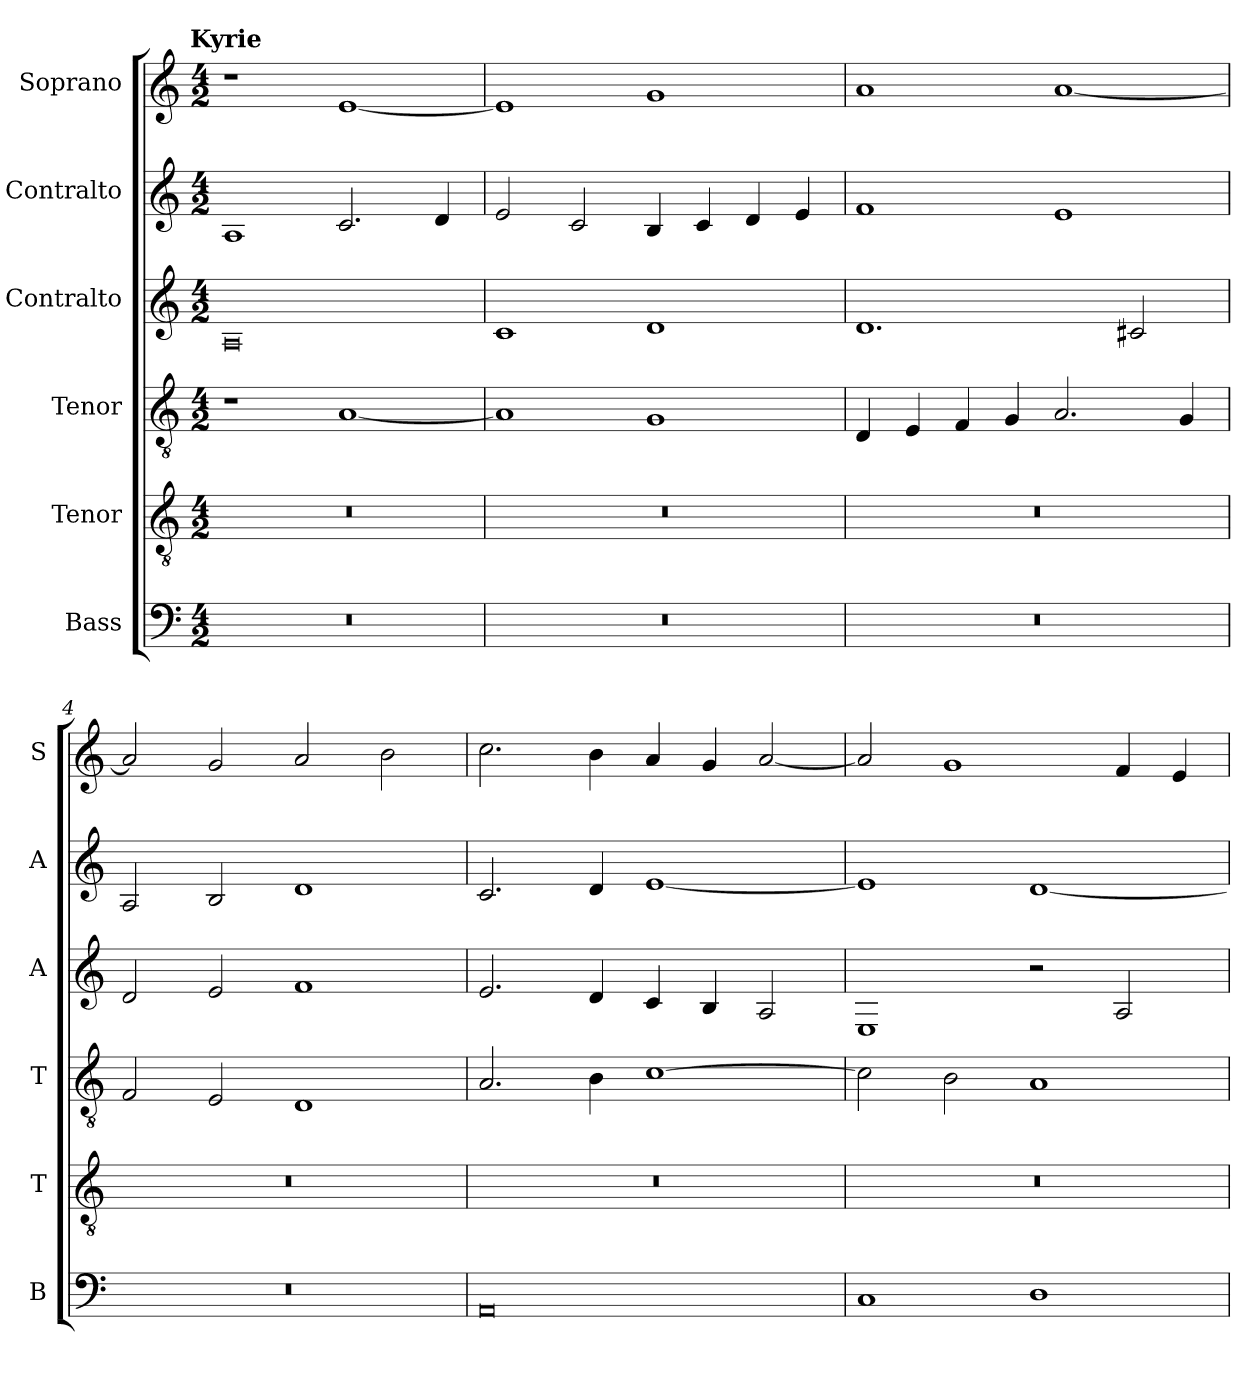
**kern	**kern	**kern	**kern	**kern	**kern
*part6	*part5	*part4	*part3	*part2	*part1
*staff6	*staff5	*staff4	*staff3	*staff2	*staff1
*I"Bass	*I"Tenor	*I"Tenor	*I"Contralto	*I"Contralto	*I"Soprano
*I'B	*I'T	*I'T	*I'A	*I'A	*I'S
*clefF4	*clefGv2	*clefGv2	*clefG2	*clefG2	*clefG2
*k[]	*k[]	*k[]	*k[]	*k[]	*k[]
*A:aeo	*A:aeo	*A:aeo	*A:aeo	*A:aeo	*A:aeo
!!LO:TX:omd:t=Kyrie
*M4/2	*M4/2	*M4/2	*M4/2	*M4/2	*M4/2
=1	=1	=1	=1	=1	=1
0r	0r	1r	0A	1A	1r
.	.	[1A	.	2.c	[1e
.	.	.	.	4d	.
=2	=2	=2	=2	=2	=2
0r	0r	1A]	1c	2e	1e]
.	.	.	.	2c	.
.	.	1G	1d	4B	1g
.	.	.	.	4c	.
.	.	.	.	4d	.
.	.	.	.	4e	.
=3	=3	=3	=3	=3	=3
0r	0r	4D	1.d	1f	1a
.	.	4E	.	.	.
.	.	4F	.	.	.
.	.	4G	.	.	.
.	.	2.A	.	1e	[1a
.	.	.	2c#X	.	.
.	.	4G	.	.	.
=4	=4	=4	=4	=4	=4
0r	0r	2F	2d	2A	2a]
.	.	2E	2e	2B	2g
.	.	1D	1f	1d	2a
.	.	.	.	.	2b
=5	=5	=5	=5	=5	=5
0AA	0r	2.A	2.e	2.c	2.cc
.	.	4B	4d	4d	4b
.	.	[1c	4c	[1e	4a
.	.	.	4B	.	4g
.	.	.	2A	.	[2a
=6	=6	=6	=6	=6	=6
1C	0r	2c]	1E	1e]	2a]
.	.	2B	.	.	1g
1D	.	1A	2r	[1d	.
.	.	.	2A	.	4f
.	.	.	.	.	4e
=	=	=	=	=	=
*-	*-	*-	*-	*-	*-
